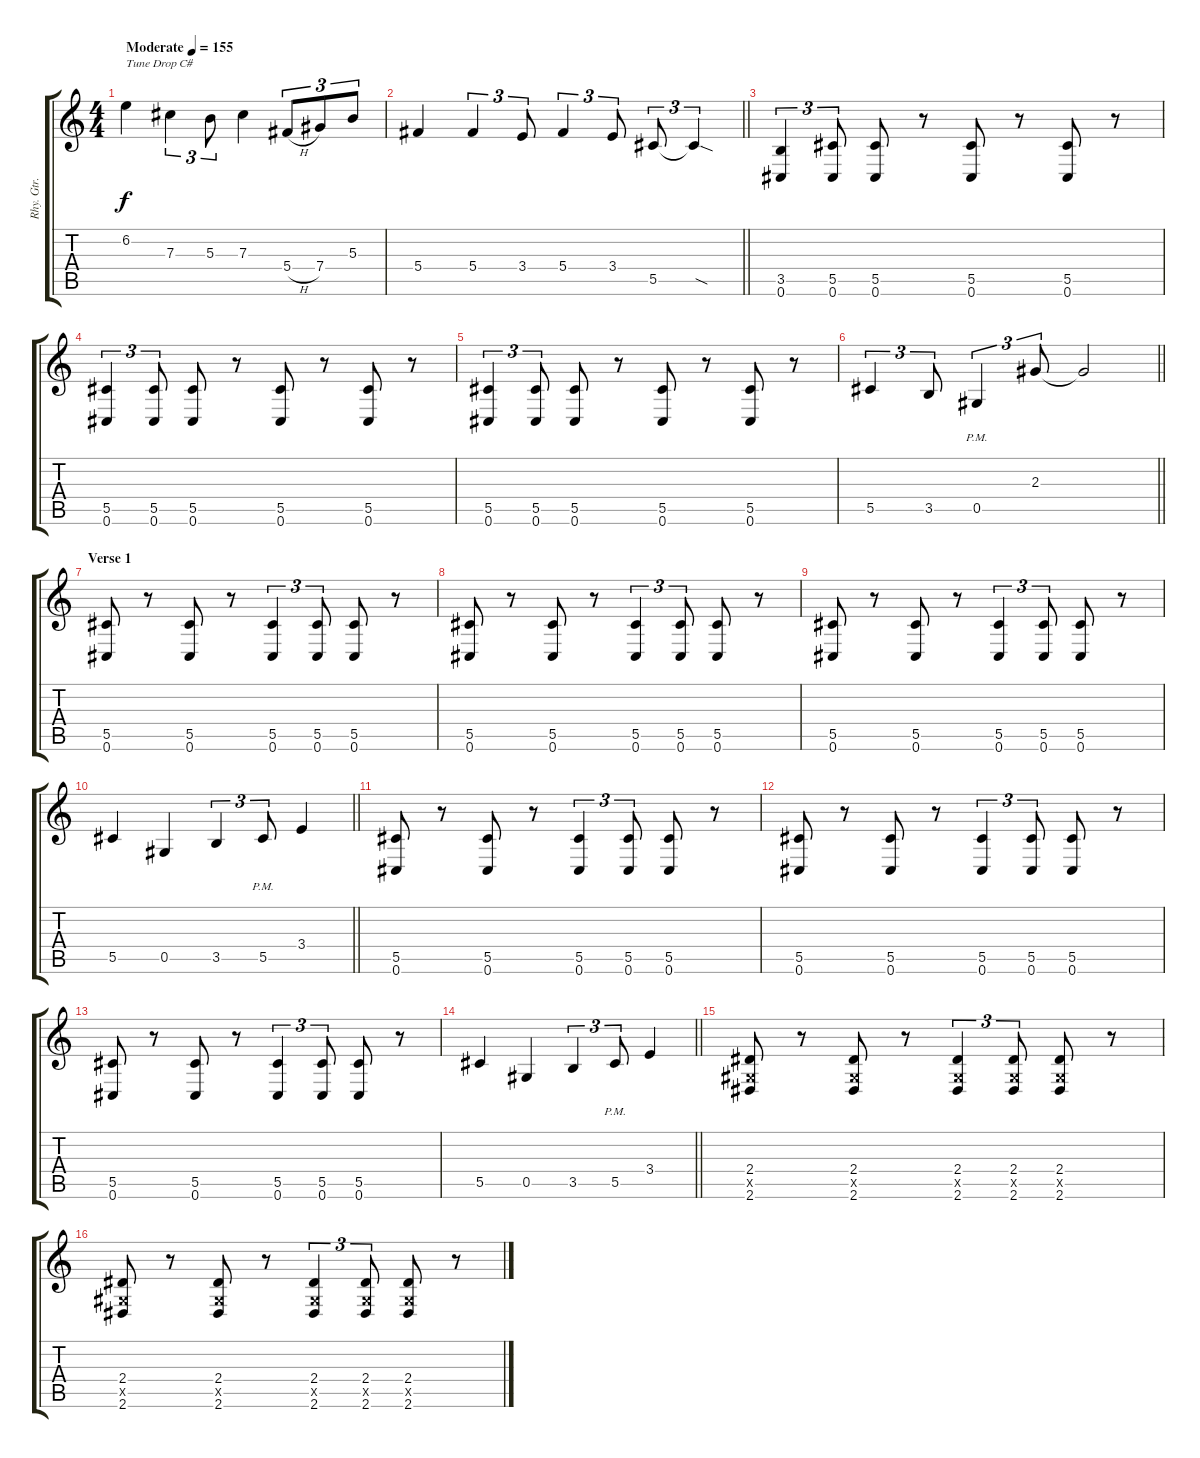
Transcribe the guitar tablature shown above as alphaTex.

\track ("Rhy. Gtr. 1" "Rhy. Gtr. ") {instrument distortionguitar}
\staff {score tabs}
\tuning (Eb4 Bb3 Gb3 Db3 Ab2 Db2) {hide}
\ts (4 4)
\tempo (155 "Moderate")
\clef g2
\ks c
6.2.4{txt "Tune Drop C#" dy f instrument distortionguitar} 7.3.4{tu (3 2)} 5.3.8{tu (3 2)} 7.3.4 5.4{h}.8{tu (3 2)} 7.4.8{tu (3 2)} 5.3.8{tu (3 2)} |
\barLineRight lightlight
5.4.4 5.4.4{tu (3 2)} 3.4.8{tu (3 2)} 5.4.4{tu (3 2)} 3.4.8{tu (3 2)} 5.5.8{tu (3 2)} 5.5{sod t}.4{tu (3 2)} |
\section ("" "")
(3.5 0.6).4{tu (3 2)} (5.5 0.6).8{tu (3 2)} (5.5 0.6).8 r.8 (5.5 0.6).8 r.8 (5.5 0.6).8 r.8 |
(5.5 0.6).4{tu (3 2)} (5.5 0.6).8{tu (3 2)} (5.5 0.6).8 r.8 (5.5 0.6).8 r.8 (5.5 0.6).8 r.8 |
(5.5 0.6).4{tu (3 2)} (5.5 0.6).8{tu (3 2)} (5.5 0.6).8 r.8 (5.5 0.6).8 r.8 (5.5 0.6).8 r.8 |
\barLineRight lightlight
5.5.4{tu (3 2)} 3.5.8{tu (3 2)} 0.5{pm}.4{tu (3 2)} 2.3.8{tu (3 2)} 2.3{t}.2 |
\section ("" "Verse 1")
(5.5 0.6).8 r.8 (5.5 0.6).8 r.8 (5.5 0.6).4{tu (3 2)} (5.5 0.6).8{tu (3 2)} (5.5 0.6).8 r.8 |
(5.5 0.6).8 r.8 (5.5 0.6).8 r.8 (5.5 0.6).4{tu (3 2)} (5.5 0.6).8{tu (3 2)} (5.5 0.6).8 r.8 |
(5.5 0.6).8 r.8 (5.5 0.6).8 r.8 (5.5 0.6).4{tu (3 2)} (5.5 0.6).8{tu (3 2)} (5.5 0.6).8 r.8 |
\barLineRight lightlight
5.5.4 0.5.4 3.5.4{tu (3 2)} 5.5{pm}.8{tu (3 2)} 3.4.4 |
(5.5 0.6).8 r.8 (5.5 0.6).8 r.8 (5.5 0.6).4{tu (3 2)} (5.5 0.6).8{tu (3 2)} (5.5 0.6).8 r.8 |
(5.5 0.6).8 r.8 (5.5 0.6).8 r.8 (5.5 0.6).4{tu (3 2)} (5.5 0.6).8{tu (3 2)} (5.5 0.6).8 r.8 |
(5.5 0.6).8 r.8 (5.5 0.6).8 r.8 (5.5 0.6).4{tu (3 2)} (5.5 0.6).8{tu (3 2)} (5.5 0.6).8 r.8 |
\barLineRight lightlight
5.5.4 0.5.4 3.5.4{tu (3 2)} 5.5{pm}.8{tu (3 2)} 3.4.4 |
\section ("" "")
(2.4 0.5{x} 2.6).8 r.8 (2.4 0.5{x} 2.6).8 r.8 (2.4 0.5{x} 2.6).4{tu (3 2)} (2.4 0.5{x} 2.6).8{tu (3 2)} (2.4 0.5{x} 2.6).8 r.8 |
(2.4 0.5{x} 2.6).8 r.8 (2.4 0.5{x} 2.6).8 r.8 (2.4 0.5{x} 2.6).4{tu (3 2)} (2.4 0.5{x} 2.6).8{tu (3 2)} (2.4 0.5{x} 2.6).8 r.8
